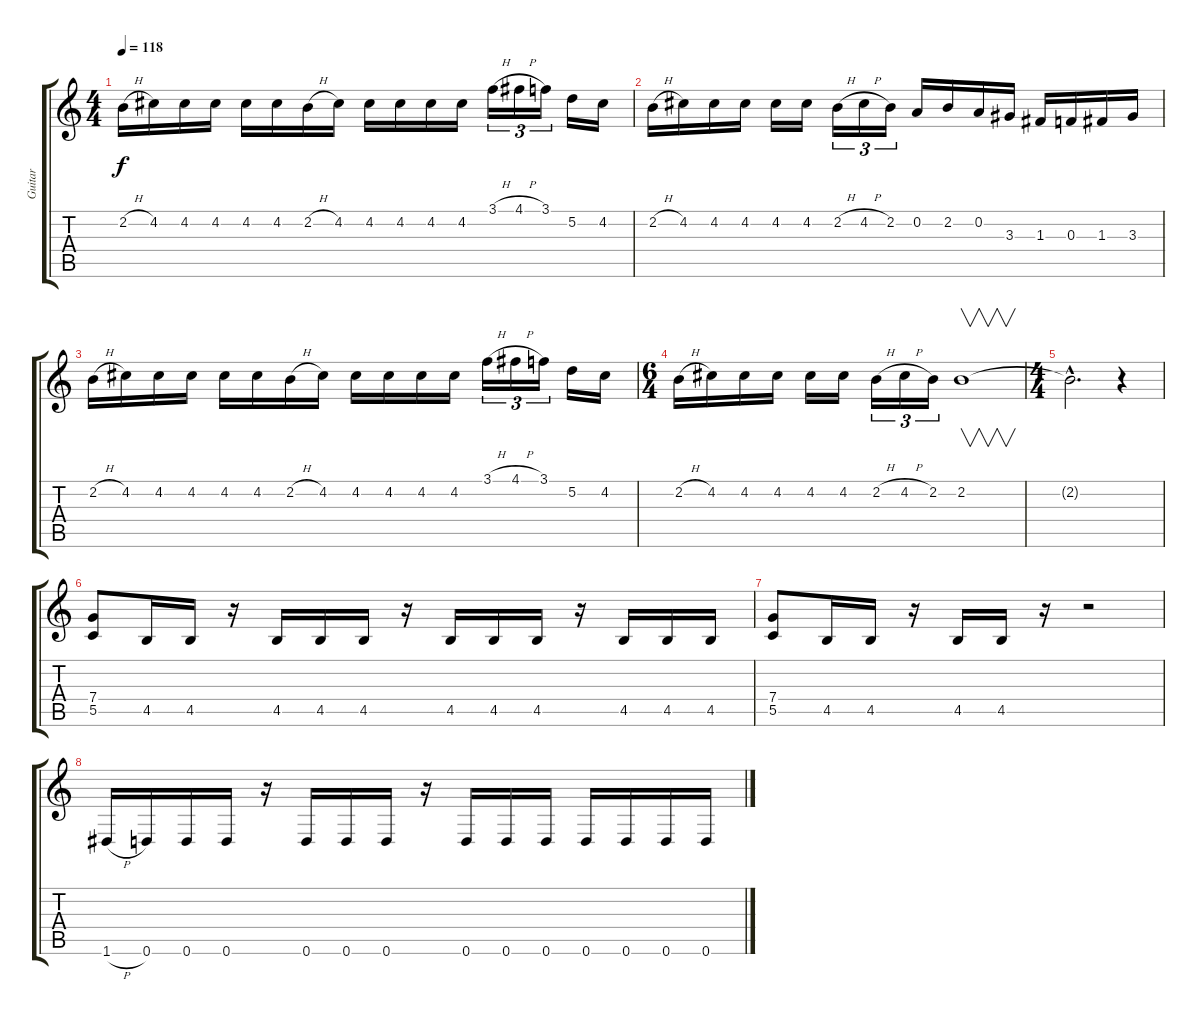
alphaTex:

\track ("Guitar" "Guitar") {instrument distortionguitar}
\staff {score tabs}
\tuning (D4 A3 F3 C3 G2 D2) {hide}
\ts (4 4)
\tempo 118
\clef g2
\ks c
2.2{h}.16{dy f} 4.2.16 4.2.16 4.2.16 4.2.16 4.2.16 2.2{h}.16 4.2.16 4.2.16 4.2.16 4.2.16 4.2.16 3.1{h}.16{tu (3 2)} 4.1{h}.16{tu (3 2)} 3.1.16{tu (3 2)} 5.2.16 4.2.16 |
2.2{h}.16 4.2.16 4.2.16 4.2.16 4.2.16 4.2.16 2.2{h}.16{tu (3 2)} 4.2{h}.16{tu (3 2)} 2.2.16{tu (3 2)} 0.2.16 2.2.16 0.2.16 3.3.16 1.3.16 0.3.16 1.3.16 3.3.16 |
2.2{h}.16 4.2.16 4.2.16 4.2.16 4.2.16 4.2.16 2.2{h}.16 4.2.16 4.2.16 4.2.16 4.2.16 4.2.16 3.1{h}.16{tu (3 2)} 4.1{h}.16{tu (3 2)} 3.1.16{tu (3 2)} 5.2.16 4.2.16 |
\ts (6 4)
2.2{h}.16 4.2.16 4.2.16 4.2.16 4.2.16 4.2.16 2.2{h}.16{tu (3 2)} 4.2{h}.16{tu (3 2)} 2.2.16{tu (3 2)} 2.2.1{v} |
\ts (4 4)
2.2{hac t}.2{d} r.4 |
(7.4 5.5).8 4.5.16 4.5.16 r.16 4.5.16 4.5.16 4.5.16 r.16 4.5.16 4.5.16 4.5.16 r.16 4.5.16 4.5.16 4.5.16 |
(7.4 5.5).8 4.5.16 4.5.16 r.16 4.5.16 4.5.16 r.16 r.2 |
1.6{h}.16 0.6.16 0.6.16 0.6.16 r.16 0.6.16 0.6.16 0.6.16 r.16 0.6.16 0.6.16 0.6.16 0.6.16 0.6.16 0.6.16 0.6.16
